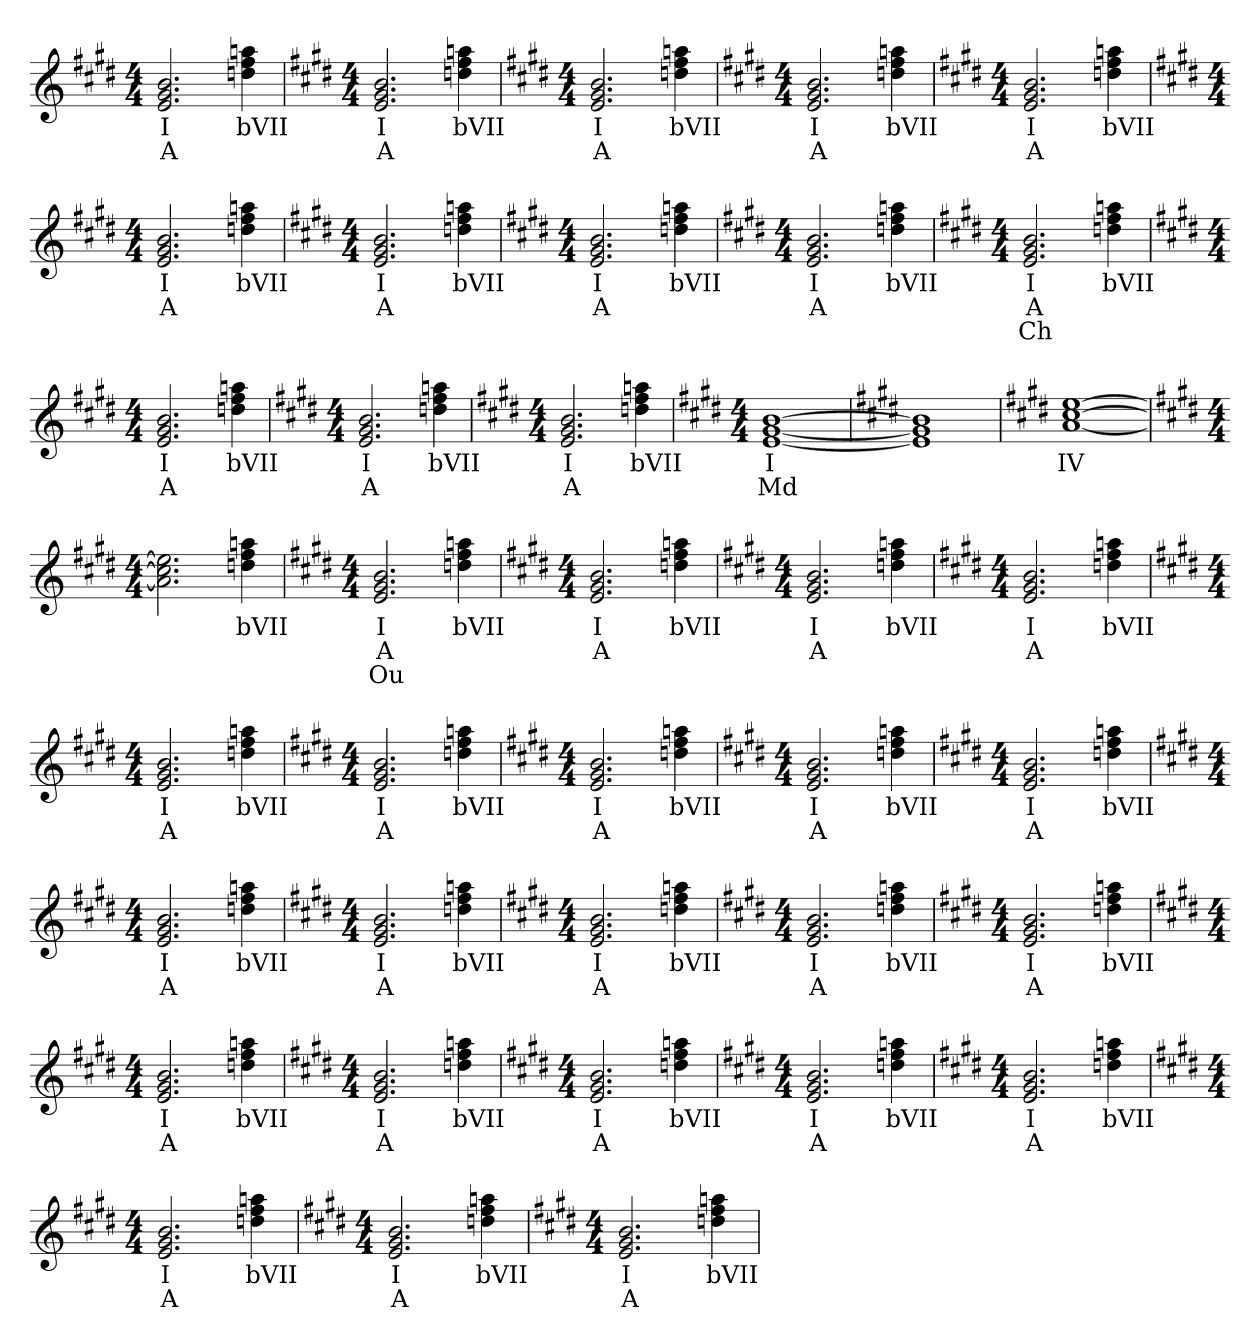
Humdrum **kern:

**kern	**text	**text	**text
*part1	*part1	*part1	*part1
*staff1	*staff1	*staff1	*staff1
*k[f#c#g#d#]	*	*	*
*E:	*	*	*
*M4/4	*	*	*
=	=	=	=
2.e 2.g# 2.b	I	A	.
4ddn 4ff# 4aan	bVII	.	.
=	=	=	=
*k[f#c#g#d#]	*	*	*
*E:	*	*	*
*M4/4	*	*	*
2.e 2.g# 2.b	I	A	.
4ddn 4ff# 4aan	bVII	.	.
=	=	=	=
*k[f#c#g#d#]	*	*	*
*E:	*	*	*
*M4/4	*	*	*
2.e 2.g# 2.b	I	A	.
4ddn 4ff# 4aan	bVII	.	.
=	=	=	=
*k[f#c#g#d#]	*	*	*
*E:	*	*	*
*M4/4	*	*	*
2.e 2.g# 2.b	I	A	.
4ddn 4ff# 4aan	bVII	.	.
=	=	=	=
*k[f#c#g#d#]	*	*	*
*E:	*	*	*
*M4/4	*	*	*
2.e 2.g# 2.b	I	A	.
4ddn 4ff# 4aan	bVII	.	.
=	=	=	=
*k[f#c#g#d#]	*	*	*
*E:	*	*	*
*M4/4	*	*	*
2.e 2.g# 2.b	I	A	.
4ddn 4ff# 4aan	bVII	.	.
=	=	=	=
*k[f#c#g#d#]	*	*	*
*E:	*	*	*
*M4/4	*	*	*
2.e 2.g# 2.b	I	A	.
4ddn 4ff# 4aan	bVII	.	.
=	=	=	=
*k[f#c#g#d#]	*	*	*
*E:	*	*	*
*M4/4	*	*	*
2.e 2.g# 2.b	I	A	.
4ddn 4ff# 4aan	bVII	.	.
=	=	=	=
*k[f#c#g#d#]	*	*	*
*E:	*	*	*
*M4/4	*	*	*
2.e 2.g# 2.b	I	A	.
4ddn 4ff# 4aan	bVII	.	.
=	=	=	=
*k[f#c#g#d#]	*	*	*
*E:	*	*	*
*M4/4	*	*	*
2.e 2.g# 2.b	I	A	Ch
4ddn 4ff# 4aan	bVII	.	.
=	=	=	=
*k[f#c#g#d#]	*	*	*
*E:	*	*	*
*M4/4	*	*	*
2.e 2.g# 2.b	I	A	.
4ddn 4ff# 4aan	bVII	.	.
=	=	=	=
*k[f#c#g#d#]	*	*	*
*E:	*	*	*
*M4/4	*	*	*
2.e 2.g# 2.b	I	A	.
4ddn 4ff# 4aan	bVII	.	.
=	=	=	=
*k[f#c#g#d#]	*	*	*
*E:	*	*	*
*M4/4	*	*	*
2.e 2.g# 2.b	I	A	.
4ddn 4ff# 4aan	bVII	.	.
=	=	=	=
*k[f#c#g#d#]	*	*	*
*E:	*	*	*
*M4/4	*	*	*
[1e [1g# [1b	I	Md	.
=	=	=	=
*k[f#c#g#d#]	*	*	*
*E:	*	*	*
1e] 1g#] 1b]	.	.	.
=	=	=	=
*k[f#c#g#d#]	*	*	*
*E:	*	*	*
[1a [1cc# [1ee	IV	.	.
=	=	=	=
*k[f#c#g#d#]	*	*	*
*E:	*	*	*
*M4/4	*	*	*
2.a] 2.cc#] 2.ee]	.	.	.
4ddn 4ff# 4aan	bVII	.	.
=	=	=	=
*k[f#c#g#d#]	*	*	*
*E:	*	*	*
*M4/4	*	*	*
2.e 2.g# 2.b	I	A	Ou
4ddn 4ff# 4aan	bVII	.	.
=	=	=	=
*k[f#c#g#d#]	*	*	*
*E:	*	*	*
*M4/4	*	*	*
2.e 2.g# 2.b	I	A	.
4ddn 4ff# 4aan	bVII	.	.
=	=	=	=
*k[f#c#g#d#]	*	*	*
*E:	*	*	*
*M4/4	*	*	*
2.e 2.g# 2.b	I	A	.
4ddn 4ff# 4aan	bVII	.	.
=	=	=	=
*k[f#c#g#d#]	*	*	*
*E:	*	*	*
*M4/4	*	*	*
2.e 2.g# 2.b	I	A	.
4ddn 4ff# 4aan	bVII	.	.
=	=	=	=
*k[f#c#g#d#]	*	*	*
*E:	*	*	*
*M4/4	*	*	*
2.e 2.g# 2.b	I	A	.
4ddn 4ff# 4aan	bVII	.	.
=	=	=	=
*k[f#c#g#d#]	*	*	*
*E:	*	*	*
*M4/4	*	*	*
2.e 2.g# 2.b	I	A	.
4ddn 4ff# 4aan	bVII	.	.
=	=	=	=
*k[f#c#g#d#]	*	*	*
*E:	*	*	*
*M4/4	*	*	*
2.e 2.g# 2.b	I	A	.
4ddn 4ff# 4aan	bVII	.	.
=	=	=	=
*k[f#c#g#d#]	*	*	*
*E:	*	*	*
*M4/4	*	*	*
2.e 2.g# 2.b	I	A	.
4ddn 4ff# 4aan	bVII	.	.
=	=	=	=
*k[f#c#g#d#]	*	*	*
*E:	*	*	*
*M4/4	*	*	*
2.e 2.g# 2.b	I	A	.
4ddn 4ff# 4aan	bVII	.	.
=	=	=	=
*k[f#c#g#d#]	*	*	*
*E:	*	*	*
*M4/4	*	*	*
2.e 2.g# 2.b	I	A	.
4ddn 4ff# 4aan	bVII	.	.
=	=	=	=
*k[f#c#g#d#]	*	*	*
*E:	*	*	*
*M4/4	*	*	*
2.e 2.g# 2.b	I	A	.
4ddn 4ff# 4aan	bVII	.	.
=	=	=	=
*k[f#c#g#d#]	*	*	*
*E:	*	*	*
*M4/4	*	*	*
2.e 2.g# 2.b	I	A	.
4ddn 4ff# 4aan	bVII	.	.
=	=	=	=
*k[f#c#g#d#]	*	*	*
*E:	*	*	*
*M4/4	*	*	*
2.e 2.g# 2.b	I	A	.
4ddn 4ff# 4aan	bVII	.	.
=	=	=	=
*k[f#c#g#d#]	*	*	*
*E:	*	*	*
*M4/4	*	*	*
2.e 2.g# 2.b	I	A	.
4ddn 4ff# 4aan	bVII	.	.
=	=	=	=
*k[f#c#g#d#]	*	*	*
*E:	*	*	*
*M4/4	*	*	*
2.e 2.g# 2.b	I	A	.
4ddn 4ff# 4aan	bVII	.	.
=	=	=	=
*k[f#c#g#d#]	*	*	*
*E:	*	*	*
*M4/4	*	*	*
2.e 2.g# 2.b	I	A	.
4ddn 4ff# 4aan	bVII	.	.
=	=	=	=
*k[f#c#g#d#]	*	*	*
*E:	*	*	*
*M4/4	*	*	*
2.e 2.g# 2.b	I	A	.
4ddn 4ff# 4aan	bVII	.	.
=	=	=	=
*k[f#c#g#d#]	*	*	*
*E:	*	*	*
*M4/4	*	*	*
2.e 2.g# 2.b	I	A	.
4ddn 4ff# 4aan	bVII	.	.
=	=	=	=
*k[f#c#g#d#]	*	*	*
*E:	*	*	*
*M4/4	*	*	*
2.e 2.g# 2.b	I	A	.
4ddn 4ff# 4aan	bVII	.	.
=	=	=	=
*k[f#c#g#d#]	*	*	*
*E:	*	*	*
*M4/4	*	*	*
2.e 2.g# 2.b	I	A	.
4ddn 4ff# 4aan	bVII	.	.
=	=	=	=
*k[f#c#g#d#]	*	*	*
*E:	*	*	*
*M4/4	*	*	*
2.e 2.g# 2.b	I	A	.
4ddn 4ff# 4aan	bVII	.	.
=	=	=	=
*k[f#c#g#d#]	*	*	*
*E:	*	*	*
*M4/4	*	*	*
2.e 2.g# 2.b	I	A	.
4ddn 4ff# 4aan	bVII	.	.
=	=	=	=
*-	*-	*-	*-
